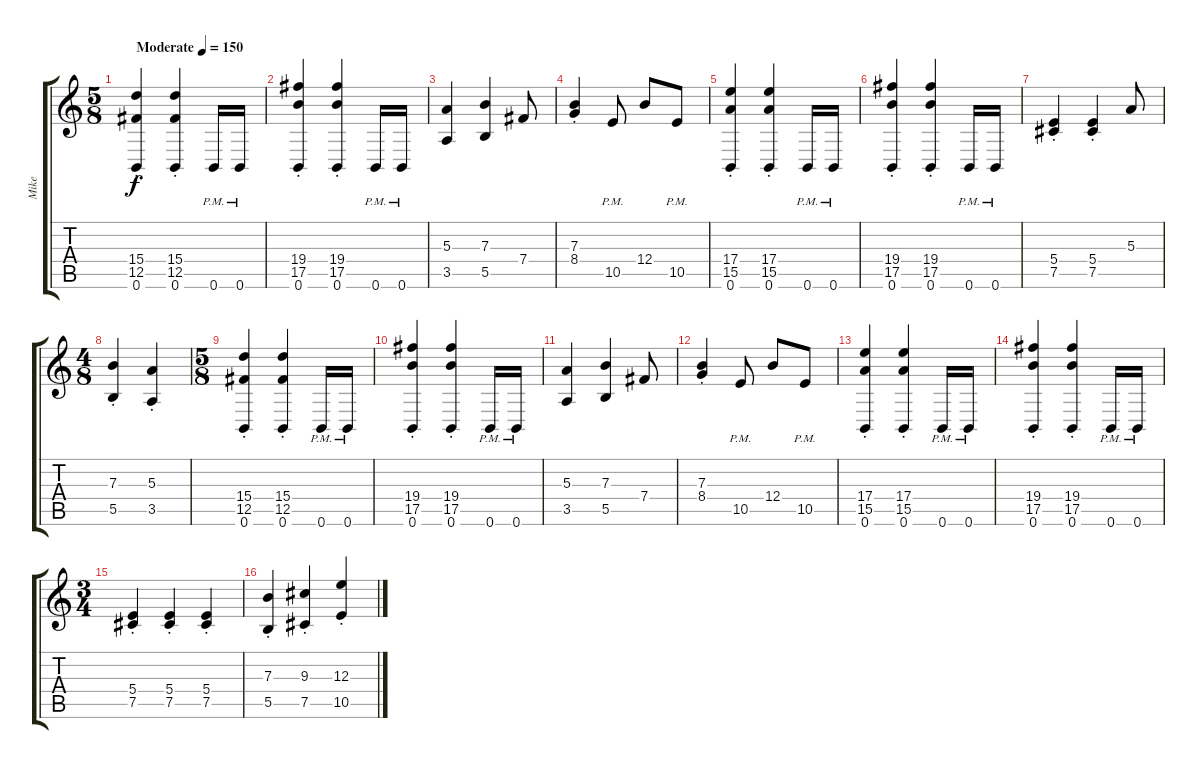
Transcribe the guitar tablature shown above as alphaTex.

\track ("Mike" "Mike") {instrument distortionguitar}
\staff {score tabs}
\tuning (Db4 Ab3 E3 B2 Gb2 B1) {hide}
\ts (5 8)
\tempo (150 "Moderate")
\clef g2
\ks c
(15.4{st} 12.5{st} 0.6{st}).4{dy f instrument distortionguitar} (15.4{st} 12.5{st} 0.6{st}).4 0.6{pm}.16 0.6{pm}.16 |
(19.4{st} 17.5{st} 0.6{st}).4 (19.4{st} 17.5{st} 0.6{st}).4 0.6{pm}.16 0.6{pm}.16 |
(5.3 3.5).4 (7.3 5.5).4 7.4.8 |
(7.3{st} 8.4{st}).4 10.5{pm}.8 12.4.8 10.5{pm}.8 |
(17.4{st} 15.5{st} 0.6{st}).4 (17.4{st} 15.5{st} 0.6{st}).4 0.6{pm}.16 0.6{pm}.16 |
(19.4{st} 17.5{st} 0.6{st}).4 (19.4{st} 17.5{st} 0.6{st}).4 0.6{pm}.16 0.6{pm}.16 |
(5.4{st} 7.5{st}).4 (5.4{st} 7.5{st}).4 5.3.8 |
\ts (4 8)
(7.3{st} 5.5{st}).4 (5.3{st} 3.5{st}).4 |
\ts (5 8)
(15.4{st} 12.5{st} 0.6{st}).4 (15.4{st} 12.5{st} 0.6{st}).4 0.6{pm}.16 0.6{pm}.16 |
(19.4{st} 17.5{st} 0.6{st}).4 (19.4{st} 17.5{st} 0.6{st}).4 0.6{pm}.16 0.6{pm}.16 |
(5.3 3.5).4 (7.3 5.5).4 7.4.8 |
(7.3{st} 8.4{st}).4 10.5{pm}.8 12.4.8 10.5{pm}.8 |
(17.4{st} 15.5{st} 0.6{st}).4 (17.4{st} 15.5{st} 0.6{st}).4 0.6{pm}.16 0.6{pm}.16 |
(19.4{st} 17.5{st} 0.6{st}).4 (19.4{st} 17.5{st} 0.6{st}).4 0.6{pm}.16 0.6{pm}.16 |
\ts (3 4)
(5.4{st} 7.5{st}).4 (5.4{st} 7.5{st}).4 (5.4{st} 7.5{st}).4 |
(7.3{st} 5.5{st}).4 (9.3{st} 7.5{st}).4 (12.3{st} 10.5{st}).4
